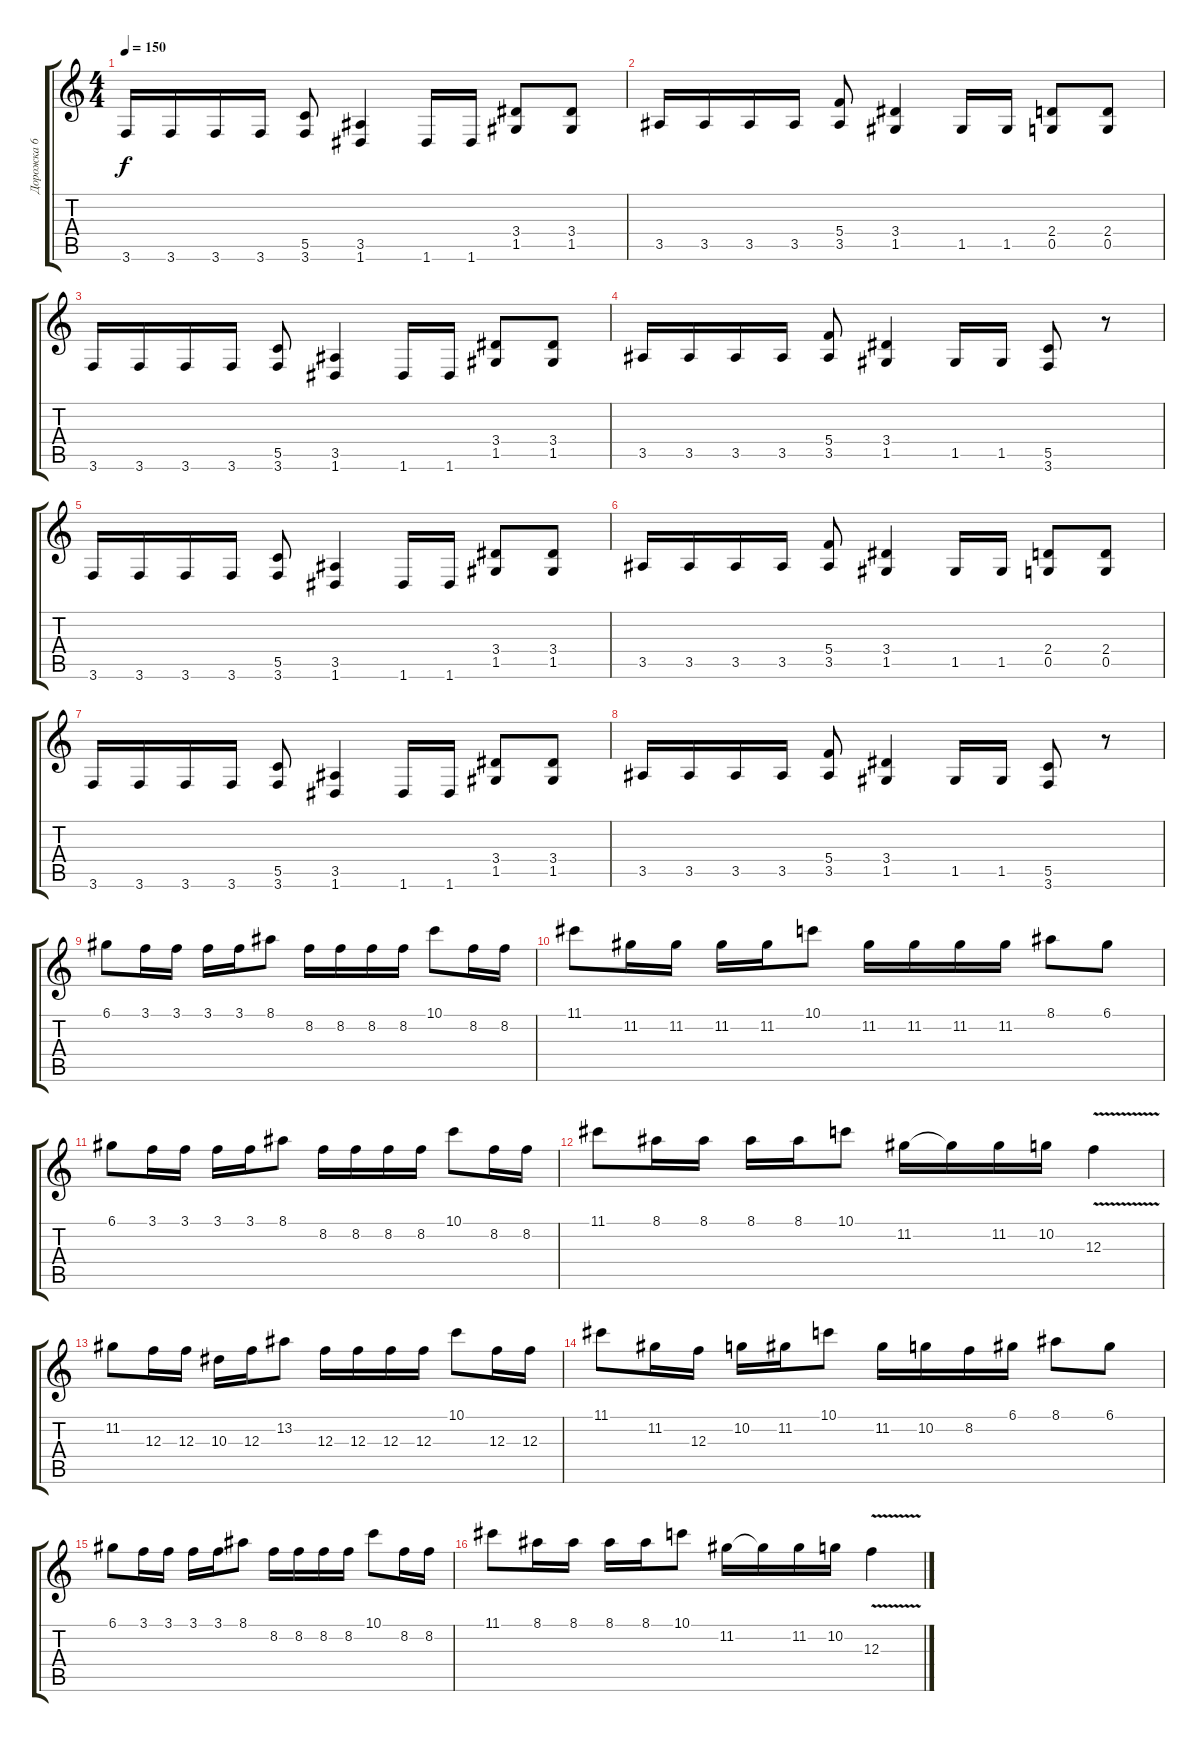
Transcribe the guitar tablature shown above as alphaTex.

\track ("Дорожка 6" "Дорожка 6") {instrument distortionguitar}
\staff {score tabs}
\tuning (D4 A3 F3 C3 G2 D2) {hide}
\ts (4 4)
\tempo 150
\clef g2
\ks c
3.6.16{dy f} 3.6.16 3.6.16 3.6.16 (5.5 3.6).8 (3.5 1.6).4 1.6.16 1.6.16 (3.4 1.5).8 (3.4 1.5).8 |
3.5.16 3.5.16 3.5.16 3.5.16 (5.4 3.5).8 (3.4 1.5).4 1.5.16 1.5.16 (2.4 0.5).8 (2.4 0.5).8 |
3.6.16 3.6.16 3.6.16 3.6.16 (5.5 3.6).8 (3.5 1.6).4 1.6.16 1.6.16 (3.4 1.5).8 (3.4 1.5).8 |
3.5.16 3.5.16 3.5.16 3.5.16 (5.4 3.5).8 (3.4 1.5).4 1.5.16 1.5.16 (5.5 3.6).8 r.8 |
3.6.16 3.6.16 3.6.16 3.6.16 (5.5 3.6).8 (3.5 1.6).4 1.6.16 1.6.16 (3.4 1.5).8 (3.4 1.5).8 |
3.5.16 3.5.16 3.5.16 3.5.16 (5.4 3.5).8 (3.4 1.5).4 1.5.16 1.5.16 (2.4 0.5).8 (2.4 0.5).8 |
3.6.16 3.6.16 3.6.16 3.6.16 (5.5 3.6).8 (3.5 1.6).4 1.6.16 1.6.16 (3.4 1.5).8 (3.4 1.5).8 |
3.5.16 3.5.16 3.5.16 3.5.16 (5.4 3.5).8 (3.4 1.5).4 1.5.16 1.5.16 (5.5 3.6).8 r.8 |
6.1.8{volume 13} 3.1.16 3.1.16 3.1.16 3.1.16 8.1.8 8.2.16 8.2.16 8.2.16 8.2.16 10.1.8 8.2.16 8.2.16 |
11.1.8 11.2.16 11.2.16 11.2.16 11.2.16 10.1.8 11.2.16 11.2.16 11.2.16 11.2.16 8.1.8 6.1.8 |
6.1.8 3.1.16 3.1.16 3.1.16 3.1.16 8.1.8 8.2.16 8.2.16 8.2.16 8.2.16 10.1.8 8.2.16 8.2.16 |
11.1.8 8.1.16 8.1.16 8.1.16 8.1.16 10.1.8 11.2.16 11.2{t}.16 11.2.16 10.2.16 12.3{v}.4 |
11.2.8 12.3.16 12.3.16 10.3.16 12.3.16 13.2.8 12.3.16 12.3.16 12.3.16 12.3.16 10.1.8 12.3.16 12.3.16 |
11.1.8 11.2.16 12.3.16 10.2.16 11.2.16 10.1.8 11.2.16 10.2.16 8.2.16 6.1.16 8.1.8 6.1.8 |
6.1.8 3.1.16 3.1.16 3.1.16 3.1.16 8.1.8 8.2.16 8.2.16 8.2.16 8.2.16 10.1.8 8.2.16 8.2.16 |
11.1.8 8.1.16 8.1.16 8.1.16 8.1.16 10.1.8 11.2.16 11.2{t}.16 11.2.16 10.2.16 12.3{v}.4
